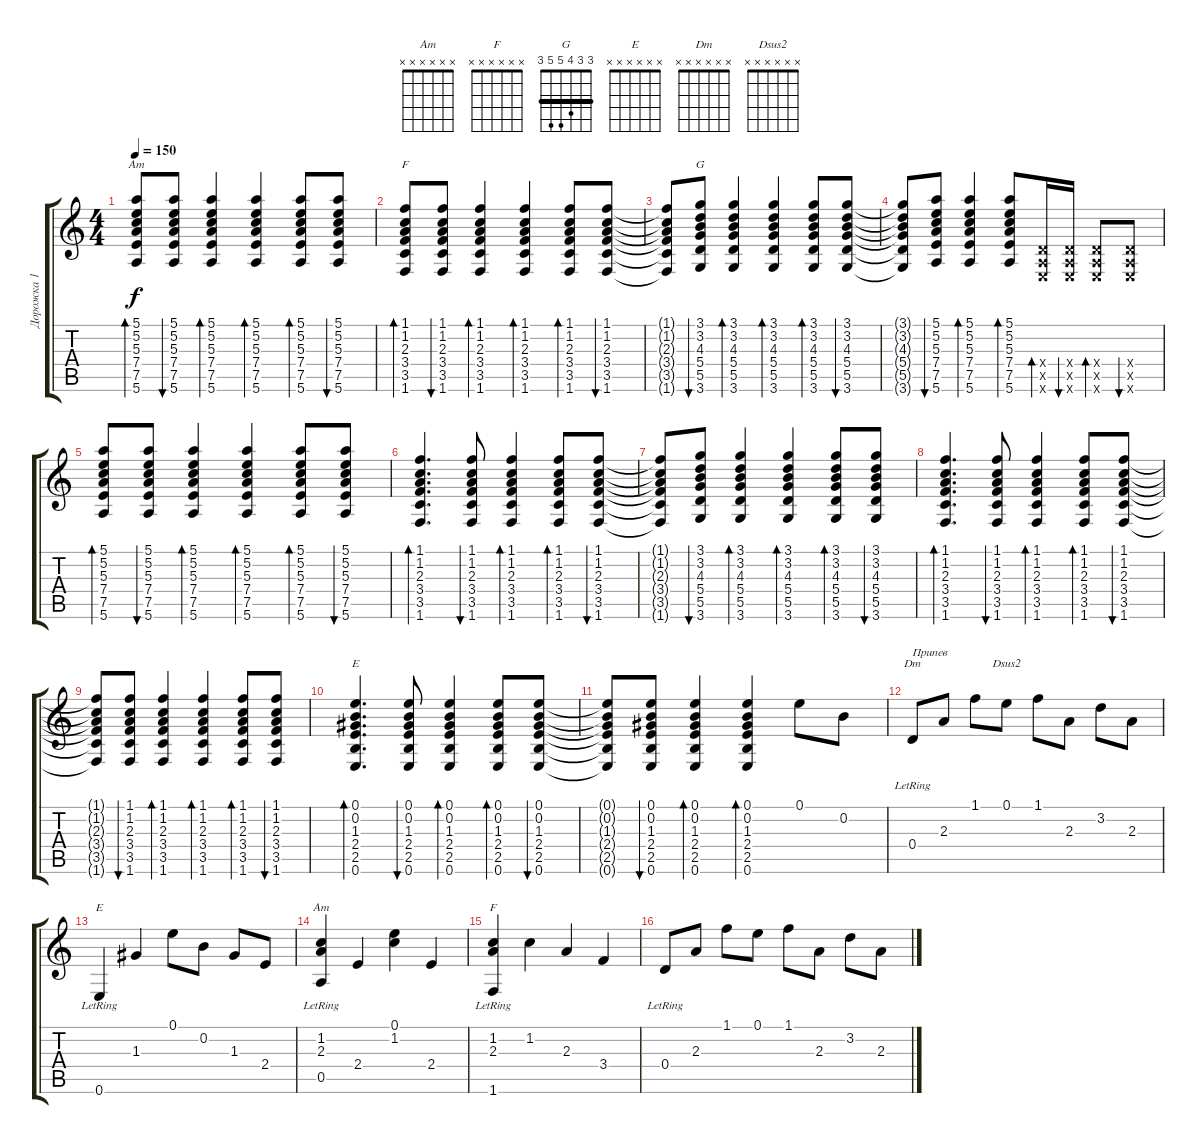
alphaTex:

\track ("Дорожка 1" "Дорожка 1") {instrument acousticguitarsteel}
\staff {score tabs}
\tuning (E4 B3 G3 D3 A2 E2) {hide}
\chord ("Am" 5 5 5 7 7 5) {firstfret 5 barre 5}
\chord ("F" 1 1 2 3 3 1) {barre 1}
\chord ("G" 3 3 4 5 5 3) {barre 3}
\chord ("E" 0 0 1 2 2 0)
\chord ("Dm" x x x x x x)
\chord ("Dsus2" x x x x x x)
\chord ("E" x x x x x x)
\chord ("Am" x x x x x x)
\chord ("F" x x x x x x)
\ts (4 4)
\tempo 150
\clef g2
\ks c
(5.1 5.2 5.3 7.4 7.5 5.6).8{bd 60 ch "Am" dy f} (5.1 5.2 5.3 7.4 7.5 5.6).8{bu 60} (5.1 5.2 5.3 7.4 7.5 5.6).4{bd 60} (5.1 5.2 5.3 7.4 7.5 5.6).4{bd 60} (5.1 5.2 5.3 7.4 7.5 5.6).8{bd 60} (5.1 5.2 5.3 7.4 7.5 5.6).8{bu 60} |
(1.1 1.2 2.3 3.4 3.5 1.6).8{bd 60 ch "F"} (1.1 1.2 2.3 3.4 3.5 1.6).8{bu 60} (1.1 1.2 2.3 3.4 3.5 1.6).4{bd 60} (1.1 1.2 2.3 3.4 3.5 1.6).4{bd 60} (1.1 1.2 2.3 3.4 3.5 1.6).8{bd 60} (1.1 1.2 2.3 3.4 3.5 1.6).8{bu 60} |
(1.1{t} 1.2{t} 2.3{t} 3.4{t} 3.5{t} 1.6{t}).8 (3.1 3.2 4.3 5.4 5.5 3.6).8{bu 60 ch "G"} (3.1 3.2 4.3 5.4 5.5 3.6).4{bd 60} (3.1 3.2 4.3 5.4 5.5 3.6).4{bd 60} (3.1 3.2 4.3 5.4 5.5 3.6).8{bd 60} (3.1 3.2 4.3 5.4 5.5 3.6).8{bu 60} |
(3.1{t} 3.2{t} 4.3{t} 5.4{t} 5.5{t} 3.6{t}).8 (5.1 5.2 5.3 7.4 7.5 5.6).8{bu 60} (5.1 5.2 5.3 7.4 7.5 5.6).4{bd 60} (5.1 5.2 5.3 7.4 7.5 5.6).8{bd 60} (0.4{x} 0.5{x} 0.6{x}).16{bd 60} (0.4{x} 0.5{x} 0.6{x}).16{bu 60} (0.4{x} 0.5{x} 0.6{x}).8{bd 60} (0.4{x} 0.5{x} 0.6{x}).8{bu 60} |
(5.1 5.2 5.3 7.4 7.5 5.6).8{bd 60} (5.1 5.2 5.3 7.4 7.5 5.6).8{bu 60} (5.1 5.2 5.3 7.4 7.5 5.6).4{bd 60} (5.1 5.2 5.3 7.4 7.5 5.6).4{bd 60} (5.1 5.2 5.3 7.4 7.5 5.6).8{bd 60} (5.1 5.2 5.3 7.4 7.5 5.6).8{bu 60} |
(1.1 1.2 2.3 3.4 3.5 1.6).4{d bd 60} (1.1 1.2 2.3 3.4 3.5 1.6).8{bu 60} (1.1 1.2 2.3 3.4 3.5 1.6).4{bd 60} (1.1 1.2 2.3 3.4 3.5 1.6).8{bd 60} (1.1 1.2 2.3 3.4 3.5 1.6).8{bu 60} |
(1.1{t} 1.2{t} 2.3{t} 3.4{t} 3.5{t} 1.6{t}).8 (3.1 3.2 4.3 5.4 5.5 3.6).8{bu 60} (3.1 3.2 4.3 5.4 5.5 3.6).4{bd 60} (3.1 3.2 4.3 5.4 5.5 3.6).4{bd 60} (3.1 3.2 4.3 5.4 5.5 3.6).8{bd 60} (3.1 3.2 4.3 5.4 5.5 3.6).8{bu 60} |
(1.1 1.2 2.3 3.4 3.5 1.6).4{d bd 60} (1.1 1.2 2.3 3.4 3.5 1.6).8{bu 60} (1.1 1.2 2.3 3.4 3.5 1.6).4{bd 60} (1.1 1.2 2.3 3.4 3.5 1.6).8{bd 60} (1.1 1.2 2.3 3.4 3.5 1.6).8{bu 60} |
(1.1{t} 1.2{t} 2.3{t} 3.4{t} 3.5{t} 1.6{t}).8 (1.1 1.2 2.3 3.4 3.5 1.6).8{bu 60} (1.1 1.2 2.3 3.4 3.5 1.6).4{bd 60} (1.1 1.2 2.3 3.4 3.5 1.6).4{bd 60} (1.1 1.2 2.3 3.4 3.5 1.6).8{bd 60} (1.1 1.2 2.3 3.4 3.5 1.6).8{bu 60} |
(0.1 0.2 1.3 2.4 2.5 0.6).4{d bd 60 ch "E"} (0.1 0.2 1.3 2.4 2.5 0.6).8{bu 60} (0.1 0.2 1.3 2.4 2.5 0.6).4{bd 60} (0.1 0.2 1.3 2.4 2.5 0.6).8{bd 60} (0.1 0.2 1.3 2.4 2.5 0.6).8{bu 60} |
(0.1{t} 0.2{t} 1.3{t} 2.4{t} 2.5{t} 0.6{t}).8 (0.1 0.2 1.3 2.4 2.5 0.6).8{bu 60} (0.1 0.2 1.3 2.4 2.5 0.6).4{bd 60} (0.1 0.2 1.3 2.4 2.5 0.6).4{bd 60} 0.1.8 0.2.8 |
0.4{lr}.8{ch "Dm" txt "Припев"} 2.3.8 1.1.8 0.1.8{ch "Dsus2"} 1.1.8 2.3.8 3.2.8 2.3.8 |
0.6{lr}.4{ch "E"} 1.3.4 0.1.8 0.2.8 1.3.8 2.4.8 |
(1.2 2.3 0.5{lr}).4{ch "Am"} 2.4.4 (0.1 1.2).4 2.4.4 |
(1.2 2.3 1.6{lr}).4{ch "F"} 1.2.4 2.3.4 3.4.4 |
0.4{lr}.8 2.3.8 1.1.8 0.1.8 1.1.8 2.3.8 3.2.8 2.3.8
